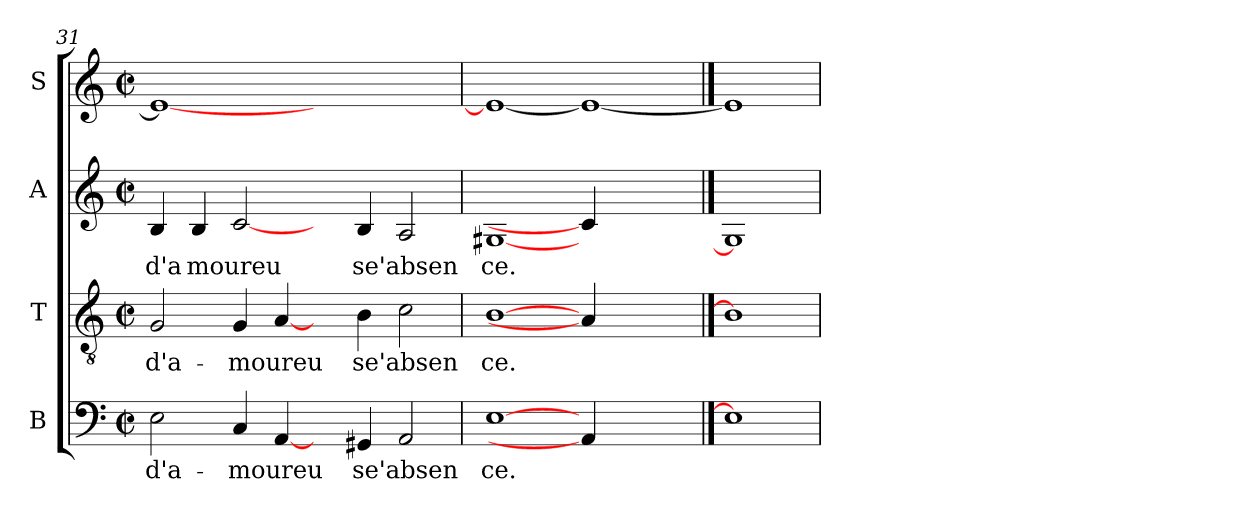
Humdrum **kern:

**kern	**text	**kern	**text	**kern	**text	**kern	**text
*part4	*part4	*part3	*part3	*part2	*part2	*part1	*part1
*staff4	*staff4	*staff3	*staff3	*staff2	*staff2	*staff1	*staff1
*I"B	*	*I"T	*	*I"A	*	*I"S	*
*clefF4	*	*clefGv2	*	*clefG2	*	*clefG2	*
*k[]	*	*k[]	*	*k[]	*	*k[]	*
*C:	*	*C:	*	*C:	*	*C:	*
*M2/2	*	*M2/2	*	*M2/2	*	*M2/2	*
*met(c|)	*	*met(c|)	*	*met(c|)	*	*met(c|)	*
=31	=31	=31	=31	=31	=31	=31	=31
!	!LO:LY:b:cj	!	!LO:LY:b:cj	!	!LO:LY:b:cj	!	!LO:LY:b:cj
2E\	d'a-	2G/	d'a-	4B/	d'a	1e_<	.
!	!	!	!	!	!LO:LY:b:cj	!	!
.	.	.	.	4B/	moureu	.	.
!	!LO:LY:b:cj	!	!LO:LY:b:cj	!	!LO:LY:b:cj	!	!
4C/	-moureu-	4G/	-moureu-	[2c/	.	.	.
!	!LO:LY:b:cj	!	!LO:LY:b:cj	!	!	!	!
[4AA/	--	[4A/	--	.	.	.	.
4ryy	.	4ryy	.	4ryy	.	1ryy	.
!	!LO:LY:b:cj	!	!LO:LY:b:cj	!	!LO:LY:b:cj	!	!
4GG#X/	-se'absen-	4B\	-se'absen-	4B/	se'absen	.	.
!	!LO:LY:b:cj	!	!LO:LY:b:cj	!	!LO:LY:b:cj	!	!
2AA/	--	2c\	--	2A/	.	.	.
=32	=32	=32	=32	=32	=32	=32	=32
!	!LO:LY:b:cj	!	!LO:LY:b:cj	!	!LO:LY:b:cj	!	!LO:LY:b:cj
[1E	-ce.	[1B	-ce.	[1G#X	ce.	1e_	.
4AA/]	.	4A/]	.	4c/]	.	1e_	.
2.ryy	.	2.ryy	.	2.ryy	.	.	.
==33	==33	==33	==33	==33	==33	==33	==33
1E]	.	1B]	.	1G#]	.	1e]	.
=	=	=	=	=	=	=	=
*-	*-	*-	*-	*-	*-	*-	*-
